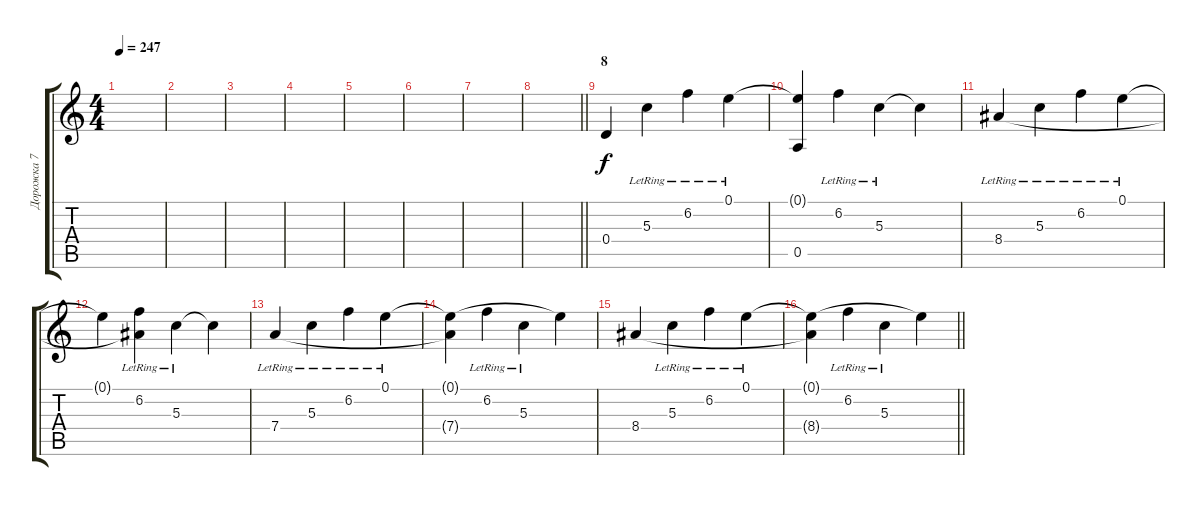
\track ("Дорожка 7" "Дорожка 7") {instrument acousticguitarnylon}
\staff {score tabs}
\tuning (E4 B3 G3 D3 A2 E2) {hide}
\ts (4 4)
\tempo 247
\clef g2
\ks c
|
|
|
|
|
|
|
\barLineRight lightlight
|
\section ("" "8")
0.4.4 5.3{lr}.4 6.2{lr}.4 0.1{lr}.4 |
(0.1{t} 0.5).4 6.2{lr}.4 5.3{lr}.4 5.3{t}.4 |
8.4{lr}.4 5.3{lr}.4 6.2{lr}.4 0.1{lr}.4 |
0.1{t}.4 (6.2{lr} 8.4{t}).4 5.3{lr}.4 5.3{t}.4 |
7.4{lr}.4 5.3{lr}.4 6.2{lr}.4 0.1{lr}.4 |
(0.1{t} 7.4{t}).4 6.2{lr}.4 5.3{lr}.4 0.1{t}.4 |
8.4.4 5.3{lr}.4 6.2{lr}.4 0.1{lr}.4 |
\barLineRight lightlight
(0.1{t} 8.4{t}).4 6.2{lr}.4 5.3{lr}.4 0.1{t}.4
